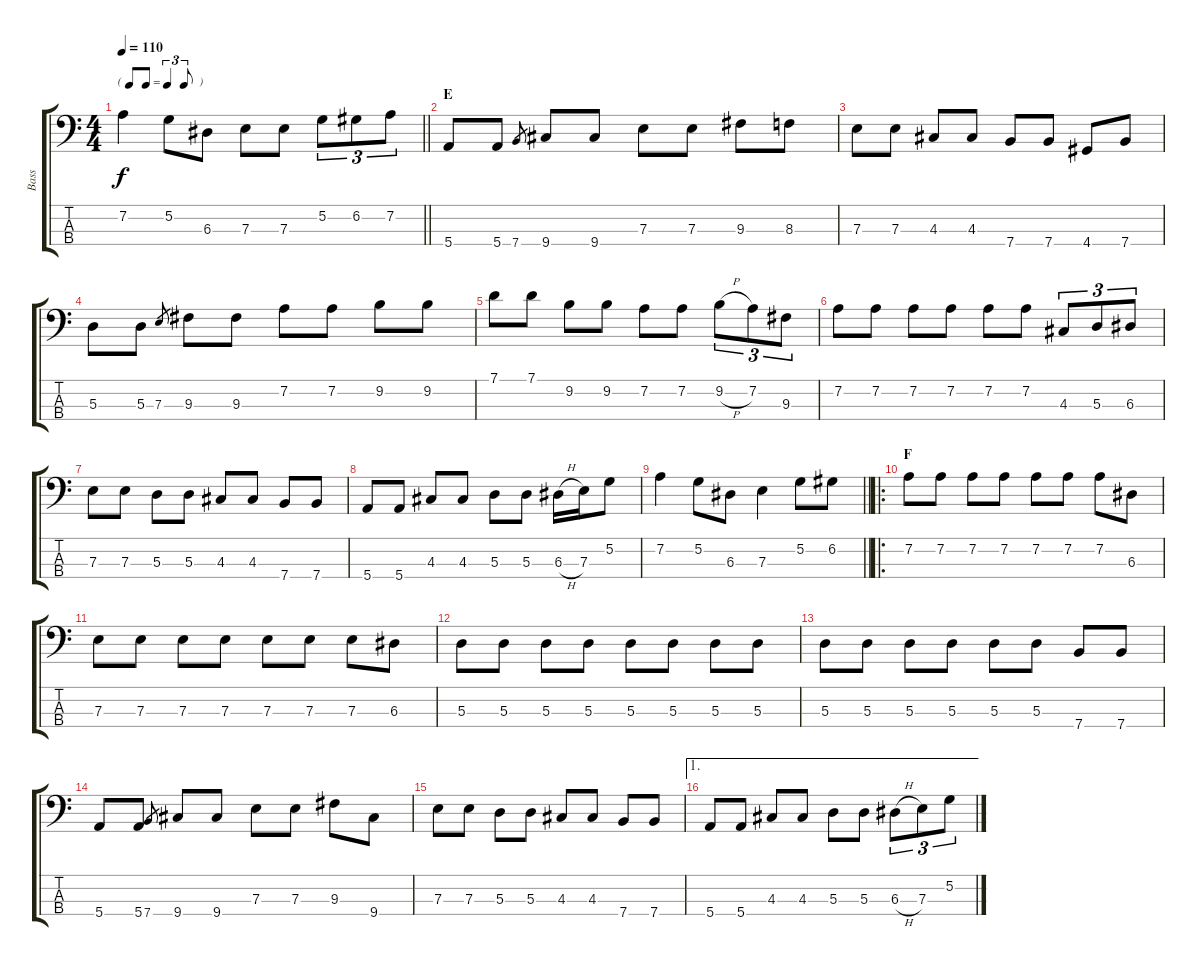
\track ("Bass" "Bass") {instrument electricbassfinger}
\staff {score tabs}
\tuning (G2 D2 A1 E1) {hide}
\ts (4 4)
\tf triplet8th
\tempo 110
\clef f4
\barLineRight lightlight
\ks c
7.2.4{dy f} 5.2.8 6.3.8 7.3.8 7.3.8 5.2.8{tu (3 2)} 6.2.8{tu (3 2)} 7.2.8{tu (3 2)} |
\section ("" "E")
5.4.8 5.4.8 7.4.8{gr} 9.4.8 9.4.8 7.3.8 7.3.8 9.3.8 8.3.8 |
7.3.8 7.3.8 4.3.8 4.3.8 7.4.8 7.4.8 4.4.8 7.4.8 |
5.3.8 5.3.8 7.3.8{gr} 9.3.8 9.3.8 7.2.8 7.2.8 9.2.8 9.2.8 |
7.1.8 7.1.8 9.2.8 9.2.8 7.2.8 7.2.8 9.2{h}.8{tu (3 2)} 7.2.8{tu (3 2)} 9.3.8{tu (3 2)} |
7.2.8 7.2.8 7.2.8 7.2.8 7.2.8 7.2.8 4.3.8{tu (3 2)} 5.3.8{tu (3 2)} 6.3.8{tu (3 2)} |
7.3.8 7.3.8 5.3.8 5.3.8 4.3.8 4.3.8 7.4.8 7.4.8 |
5.4.8 5.4.8 4.3.8 4.3.8 5.3.8 5.3.8 6.3{h}.16 7.3.16 5.2.8 |
\barLineRight lightlight
7.2.4 5.2.8 6.3.8 7.3.4 5.2.8 6.2.8 |
\ro
\section ("" "F")
7.2.8 7.2.8 7.2.8 7.2.8 7.2.8 7.2.8 7.2.8 6.3.8 |
7.3.8 7.3.8 7.3.8 7.3.8 7.3.8 7.3.8 7.3.8 6.3.8 |
5.3.8 5.3.8 5.3.8 5.3.8 5.3.8 5.3.8 5.3.8 5.3.8 |
5.3.8 5.3.8 5.3.8 5.3.8 5.3.8 5.3.8 7.4.8 7.4.8 |
5.4.8 5.4.8 7.4.8{gr} 9.4.8 9.4.8 7.3.8 7.3.8 9.3.8 9.4.8 |
7.3.8 7.3.8 5.3.8 5.3.8 4.3.8 4.3.8 7.4.8 7.4.8 |
\ae 1
5.4.8 5.4.8 4.3.8 4.3.8 5.3.8 5.3.8 6.3{h}.8{tu (3 2)} 7.3.8{tu (3 2)} 5.2.8{tu (3 2)}
